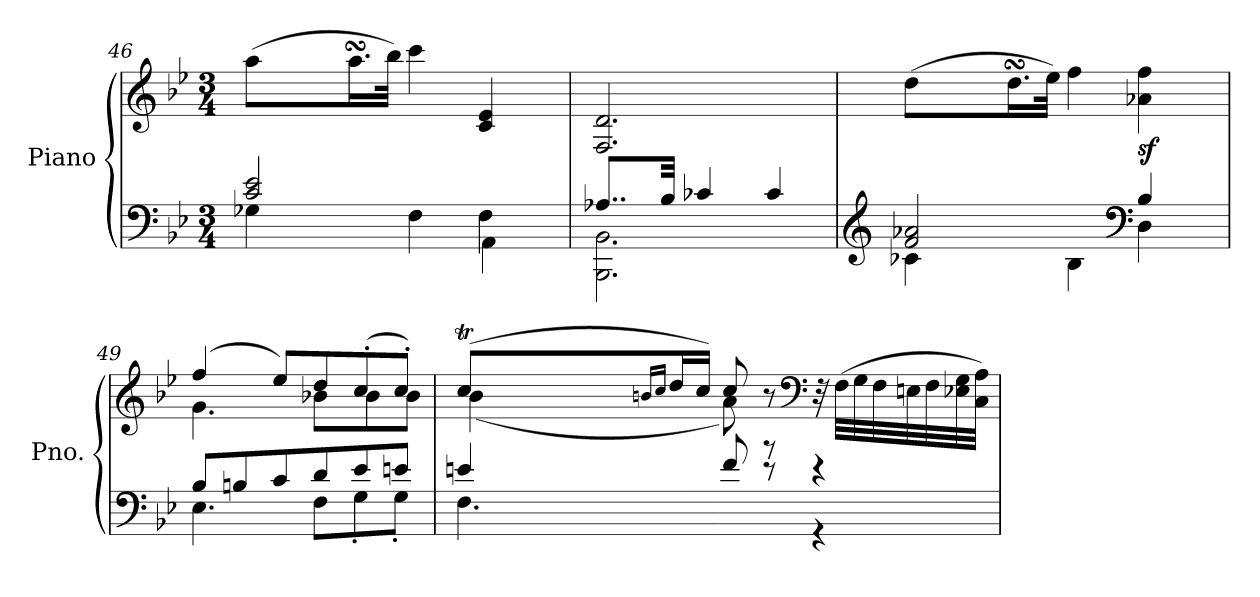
**kern	**kern	**dynam
*part1	*part1	*part1
*staff2	*staff1	*staff1/2
*I"Piano	*	*
*I'Pno.	*	*
!!LO:LB:g=z
*clefF4	*clefG2	*
*k[b-e-]	*k[b-e-]	*
*M3/4	*M3/4	*
=46	=46	=46
*^	*^	*
2c/ 2e-/	4G-X\	(>8aa\L	16.ryy	.
*	*	*	*Xtuplet	*
.	.	.	96bb-yy	.
.	.	.	96aayy	.
.	.	.	96ggyy	.
.	.	16.aasSsS\L	2ryy	.
.	.	32bb-\JJk)	.	.
.	4F\	4ccc\	.	.
4F\	4AA\	4c/ 4e-/	.	.
.	.	.	8ryy	.
*	*	*v	*v	*
=47	=47	=47	=47
8..A-X/L	2.BBB-\ 2.BB-\	2.F/ 2.d/	.
32B-/Jkk	.	.	.
4c-X/	.	.	.
4c-/	.	.	.
=48	=48	=48	=48
*clefG2	*	*	*
*	*	*^	*
!	!	!	!	!LO:DY:b
2f/ 2a-X/	4c-X\	(>8dd\L	16.ryy	other-dynamics
.	.	.	96ee-yy	.
.	.	.	96ddyy	.
.	.	.	96ccyy	.
.	.	16.ddsSsS\L	2ryy	.
.	.	32ee-\JJk)	.	.
.	4B-\	4ff\	.	.
*clefF4	*	*	*	*
!	!	!	!	!LO:DY:b
4B-/	4D\	4a-X\ 4ff\	.	sf
.	.	.	8ryy	.
=49	=49	=49	=49	=49
!	!	!	!	!LO:DY:b
!	!	!	!	!LO:DY:n=1:b
8B-/L	4.E-\	(4ff/	4.g\	p other-dynamics
8Bn/	.	.	.	.
8c/	.	8ee-/L)	.	.
8d/	8F\L	8dd/	8b-X\L	.
8e-/	8G'\	(8cc'/	8b-\	.
8en/J	8G'\J	8cc'/J)	8b-\J	.
!!LO:LB:g=z
=50	=50	=50	=50	=50
*	*	*	*^	*
4en/	4.F\	(8ccT/L	(4b-\	64ddyy	.
.	.	.	.	64ccyy	.
.	.	.	.	64ddyy	.
.	.	.	.	64ccyy	.
.	.	.	.	64ddyy	.
.	.	.	.	64ccyy	.
.	.	.	.	64bnyy	.
.	.	.	.	64ccyy	.
.	.	16qbn/LL	.	.	.
.	.	16qcc/JJ	.	.	.
.	.	16dd/L	.	2ryy	.
.	.	16cc/JJ)	.	.	.
8f/	.	8cc/	8a\)	.	.
8r	8rb	8r	4.ryy	.	.
*	*	*clefF4	*	*	*
4r	4r	32r	.	.	.
.	.	(>32F\LLL	.	.	.
.	.	32G\	.	.	.
.	.	32F\	.	.	.
.	.	32En\	.	8ryy	.
.	.	32F\	.	.	.
.	.	32E-X\ 32G\	.	.	.
.	.	32C\ 32A\JJJ)	.	.	.
*v	*v	*	*	*	*
*	*v	*v	*v	*
=	=	=
*-	*-	*-
